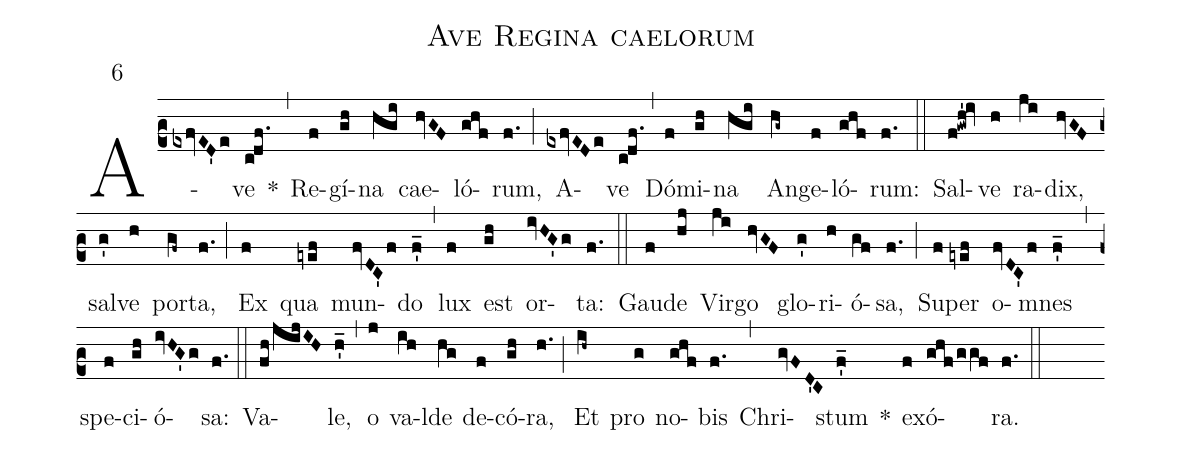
name:Ave Regina caelorum;
mode:6;
annotation:6;
office-part:Antiphonae;
%%
(c2) A(exfvED'e)ve(c!df.) *(,) Re(f)gí(gh)na(hgi) cae(hvGF)ló(ghf)rum,(f.) (;) A(exfvEDe)ve(c!df.) (,) Dó(f)mi(gh)na(hgi) An(hg~)ge(f)ló(ghf)rum:(f.) (::) Sal(f!gwh'!iv)ve(h) ra(ji)dix,(hvGF) sal(g')ve(h) por(gf~)ta,(f.) (;) Ex(f) qua(eyef) mun(fvDC'f)do(f'_) (,) lux(f) est(gh) or(ivHG'g)ta:(f.) (::) Gau(f)de(hj) Vir(ji)go(hvGF) glo(g')ri(h)ó(gf)sa,(f.) (;) Su(f)per(eyef) o(fvDC'f)mnes(f'_) (,) spe(f)ci(gh)ó(ivHG'g)sa:(f.) (::) Va(fh/jijIH)le,(h'_) (,) o(j) va(ih)lde(hg) de(f)có(gh)ra,(h.) (;) Et(ih~) pro(g) no(ghf)bis(f.) (,) Chri(gvFD'C)stum(f'_) *() ex(f)ó(ghf/ggf)ra.(f.) (::)
